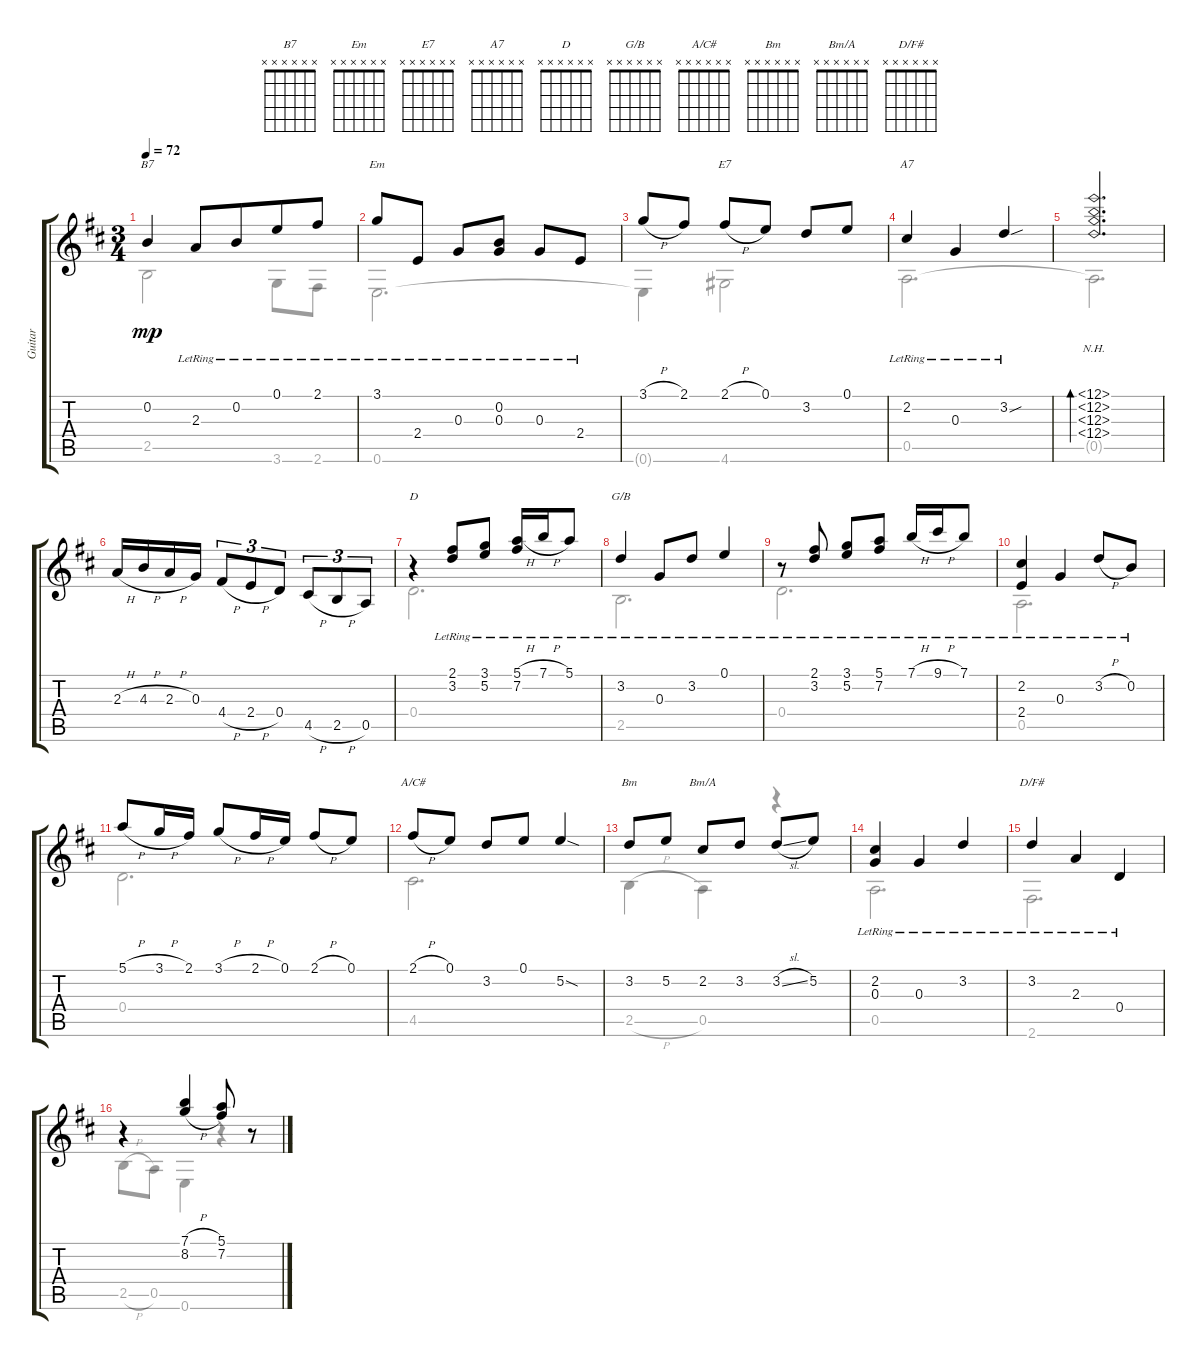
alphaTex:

\track ("Guitar" "Guitar") {instrument acousticguitarsteel}
\staff {score tabs}
\tuning (E4 B3 G3 D3 A2 E2) {hide}
\chord ("B7" x x x x x x)
\chord ("Em" x x x x x x)
\chord ("E7" x x x x x x)
\chord ("A7" x x x x x x)
\chord ("D" x x x x x x)
\chord ("G/B" x x x x x x)
\chord ("A/C#" x x x x x x)
\chord ("Bm" x x x x x x)
\chord ("Bm/A" x x x x x x)
\chord ("D/F#" x x x x x x)
\voice
\ts (3 4)
\tempo 72
\clef g2
\ks d
0.2{t}.4{ch "B7" dy mp} 2.3{lr}.8 0.2{lr}.8{beam merge} 0.1{lr}.8 2.1{lr}.8 |
3.1{lr}.8{ch "Em"} 2.4{lr}.8 0.3{lr}.8 (0.2{lr} 0.3{lr}).8 0.3{lr}.8 2.4{lr}.8 |
3.1{h}.8 2.1.8 2.1{h}.8{ch "E7"} 0.1.8 3.2.8 0.1.8 |
2.2{lr}.4{ch "A7"} 0.3{lr}.4 3.2{sou lr}.4 |
(12.1{nh} 12.2{nh} 12.3{nh} 12.4{nh}).2{d bd 120} |
2.3{h}.16 4.3{h}.16 2.3{h}.16 0.3.16 4.4{h}.8{tu (3 2)} 2.4{h}.8{tu (3 2)} 0.4.8{tu (3 2)} 4.5{h}.8{tu (3 2)} 2.5{h}.8{tu (3 2)} 0.5.8{tu (3 2)} |
r.4{ch "D"} (2.1{lr} 3.2{lr}).8 (3.1{lr} 5.2{lr}).8 (5.1{h lr} 7.2{lr}).16 7.1{h lr}.16 5.1{lr}.8 |
3.2{lr}.4{ch "G/B"} 0.3{lr}.8 3.2{lr}.8 0.1{lr}.4 |
r.8 (2.1{lr} 3.2{lr}).8 (3.1{lr} 5.2{lr}).8 (5.1{lr} 7.2{lr}).8 7.1{h lr}.16 9.1{h lr}.16 7.1{lr}.8 |
(2.2{lr} 2.4{lr}).4 0.3{lr}.4 3.2{h lr}.8 0.2{lr}.8 |
5.1{h}.8 3.1{h}.16 2.1.16 3.1{h}.8 2.1{h}.16 0.1.16 2.1{h}.8 0.1.8 |
2.1{h}.8{ch "A/C#"} 0.1.8 3.2.8 0.1.8 5.2{sod}.4 |
3.2.8{ch "Bm"} 5.2.8 2.2.8{ch "Bm/A"} 3.2.8 3.2{sl}.8 5.2.8 |
(2.2{lr} 0.3{lr}).4 0.3{lr}.4 3.2{lr}.4 |
3.2{lr}.4{ch "D/F#"} 2.3{lr}.4 0.4{lr}.4 |
r.4 (7.1{h} 8.2{h}).4 (5.1 7.2).8 r.8
\voice
\clef g2
\ottava regular
\simile none
\ks d
2.5.2{dy mp} 3.6.8 2.6.8 |
0.6.2{d} |
0.6{t}.4 4.6.2 |
0.5.2{d} |
0.5{t}.2{d} |
|
0.4.2{d} |
2.5.2{d} |
0.4.2{d} |
0.5.2{d} |
0.4.2{d} |
4.5.2{d} |
2.5{h}.4 0.5.4 r.4 |
0.5.2{d} |
2.6.2{d} |
2.5{h}.8 0.5.8 0.6.4 r.4
